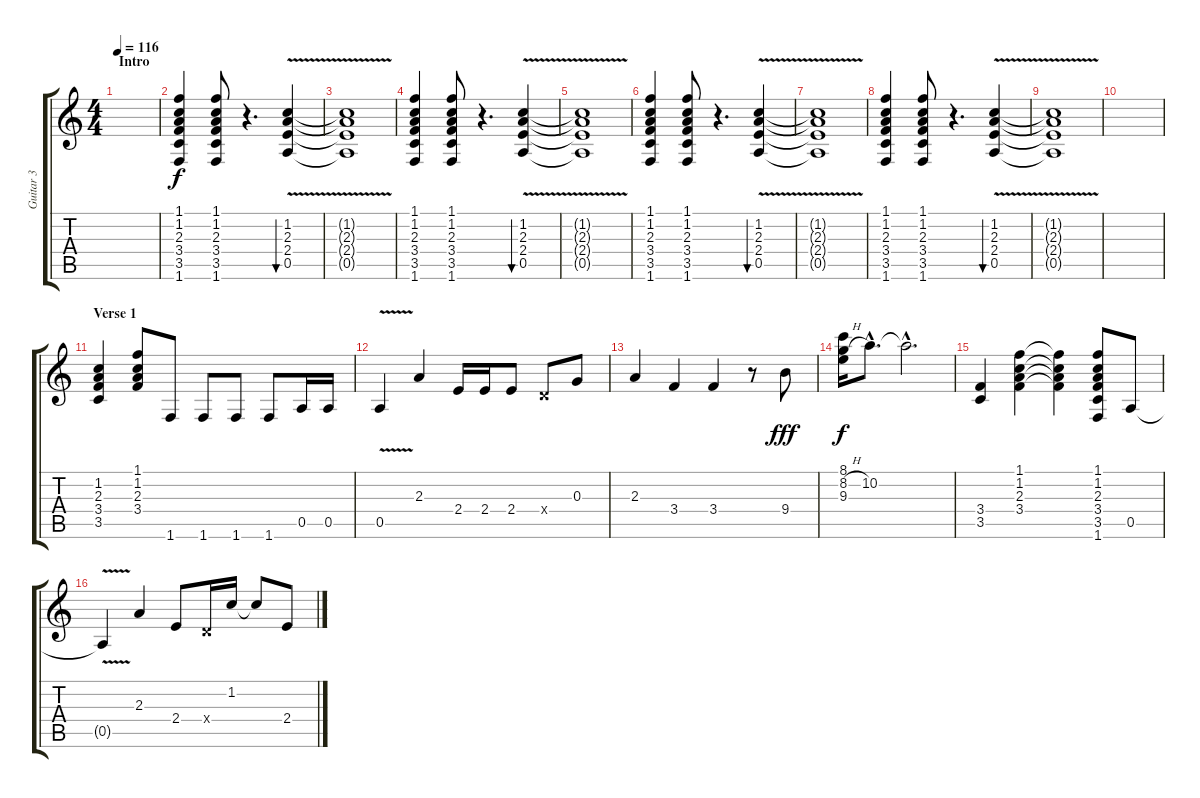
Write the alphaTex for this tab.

\track ("Guitar 3" "Guitar 3") {instrument overdrivenguitar}
\staff {score tabs}
\tuning (E4 B3 G3 D3 A2 E2) {hide}
\ts (4 4)
\section ("" "Intro")
\tempo 116
\clef g2
\ks c
|
(1.1 1.2 2.3 3.4 3.5 1.6).4 (1.1 1.2 2.3 3.4 3.5 1.6).8 r.4{d} (1.2{v} 2.3{v} 2.4{v} 0.5{v}).4{bu 240} |
(1.2{t} 2.3{t} 2.4{t} 0.5{t}).1 |
(1.1 1.2 2.3 3.4 3.5 1.6).4 (1.1 1.2 2.3 3.4 3.5 1.6).8 r.4{d} (1.2{v} 2.3{v} 2.4{v} 0.5{v}).4{bu 240} |
(1.2{t} 2.3{t} 2.4{t} 0.5{t}).1 |
(1.1 1.2 2.3 3.4 3.5 1.6).4 (1.1 1.2 2.3 3.4 3.5 1.6).8 r.4{d} (1.2{v} 2.3{v} 2.4{v} 0.5{v}).4{bu 240} |
(1.2{t} 2.3{t} 2.4{t} 0.5{t}).1 |
(1.1 1.2 2.3 3.4 3.5 1.6).4 (1.1 1.2 2.3 3.4 3.5 1.6).8 r.4{d} (1.2{v} 2.3{v} 2.4{v} 0.5{v}).4{bu 240} |
(1.2{t} 2.3{t} 2.4{t} 0.5{t}).1 |
|
\section ("" "Verse 1")
(1.2 2.3 3.4 3.5).4 (1.1 1.2 2.3 3.4).8 1.6.8 1.6.8 1.6.8 1.6.8 0.5.16 0.5.16 |
0.5{v}.4 2.3.4 2.4.16 2.4.16 2.4.8 0.4{x}.8 0.3.8 |
2.3.4 3.4.4 3.4.4 r.8 9.4.8{dy fff} |
(8.1 8.2{h} 9.3).16{dy f} 10.2{hac}.8{d} 10.2{hac t}.2{d} |
(3.4 3.5).4 (1.1 1.2 2.3 3.4).4 (1.1{t} 1.2{t} 2.3{t} 3.4{t}).4 (1.1 1.2 2.3 3.4 3.5 1.6).8 0.5.8 |
0.5{v t}.4 2.3.4 2.4.8 0.4{x}.16 1.2.16 1.2{t}.8 2.4.8
